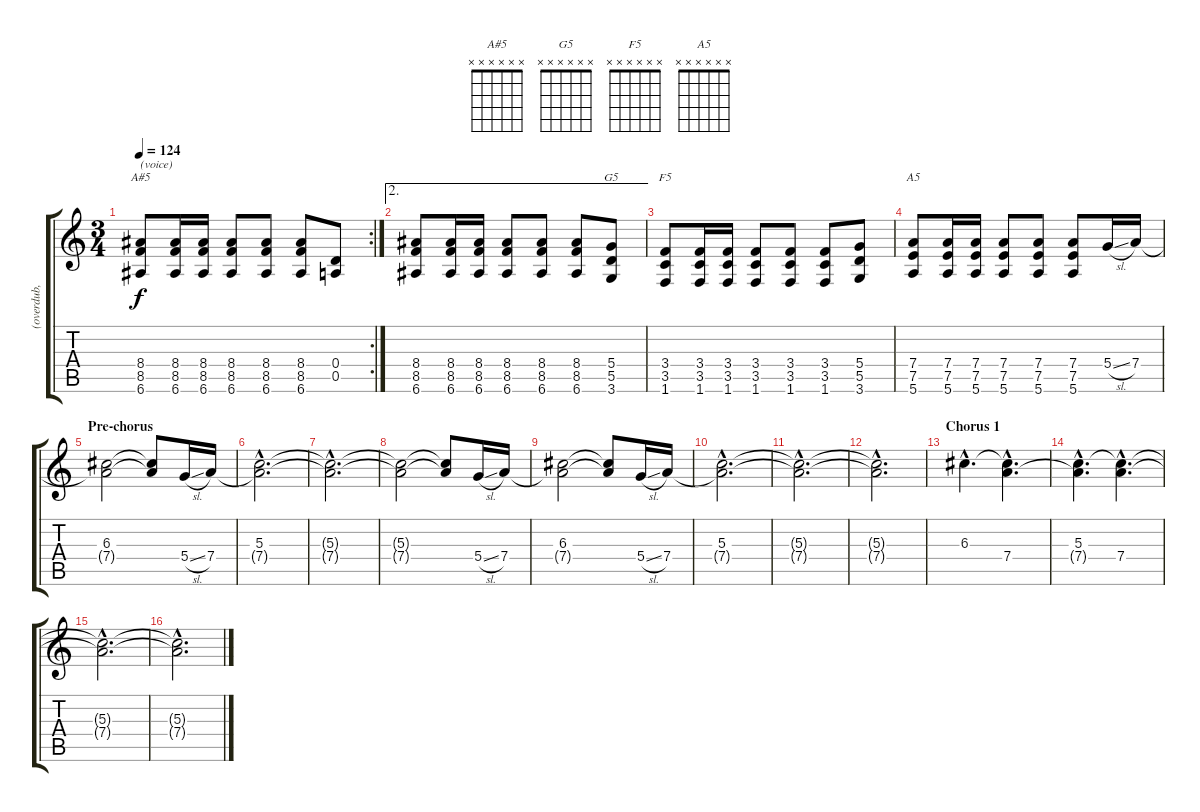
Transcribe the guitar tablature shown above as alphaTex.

\track ("(overdub, 2nd guitar)" "(overdub, ") {instrument overdrivenguitar}
\staff {score tabs}
\tuning (E4 B3 G3 D3 A2 E2) {hide}
\chord ("A#5" x x x x x x)
\chord ("G5" x x x x x x)
\chord ("F5" x x x x x x)
\chord ("A5" x x x x x x)
\rc 2
\ts (3 4)
\tempo 124
\clef g2
\ks c
(8.4 8.5 6.6).8{ch "A#5" txt "(voice)" dy f} (8.4 8.5 6.6).16 (8.4 8.5 6.6).16 (8.4 8.5 6.6).8 (8.4 8.5 6.6).8 (8.4 8.5 6.6).8 (0.4 0.5).8 |
\ae 2
(8.4 8.5 6.6).8 (8.4 8.5 6.6).16 (8.4 8.5 6.6).16 (8.4 8.5 6.6).8 (8.4 8.5 6.6).8 (8.4 8.5 6.6).8 (5.4 5.5 3.6).8{ch "G5"} |
(3.4 3.5 1.6).8{ch "F5"} (3.4 3.5 1.6).16 (3.4 3.5 1.6).16 (3.4 3.5 1.6).8 (3.4 3.5 1.6).8 (3.4 3.5 1.6).8 (5.4 5.5 3.6).8 |
(7.4 7.5 5.6).8{ch "A5"} (7.4 7.5 5.6).16 (7.4 7.5 5.6).16 (7.4 7.5 5.6).8 (7.4 7.5 5.6).8 (7.4 7.5 5.6).8 5.4{sl}.16 7.4.16 |
\section ("" "Pre-chorus")
(6.3 7.4{t}).2 (6.3{t} 7.4{t}).8 5.4{sl}.16 7.4.16 |
(5.3{hac} 7.4{hac t}).2{d} |
(5.3{hac t} 7.4{hac t}).2{d} |
(5.3{t} 7.4{t}).2 (5.3{t} 7.4{t}).8 5.4{sl}.16 7.4.16 |
(6.3 7.4{t}).2 (6.3{t} 7.4{t}).8 5.4{sl}.16 7.4.16 |
(5.3{hac} 7.4{hac t}).2{d} |
(5.3{hac t} 7.4{hac t}).2{d} |
(5.3{hac t} 7.4{hac t}).2{d} |
\section ("" "Chorus 1")
6.3{hac}.4{d} (6.3{hac t} 7.4{hac}).4{d} |
(5.3{hac} 7.4{hac t}).4{d} (5.3{hac t} 7.4{hac}).4{d} |
(5.3{hac t} 7.4{hac t}).2{d} |
(5.3{hac t} 7.4{hac t}).2{d}
